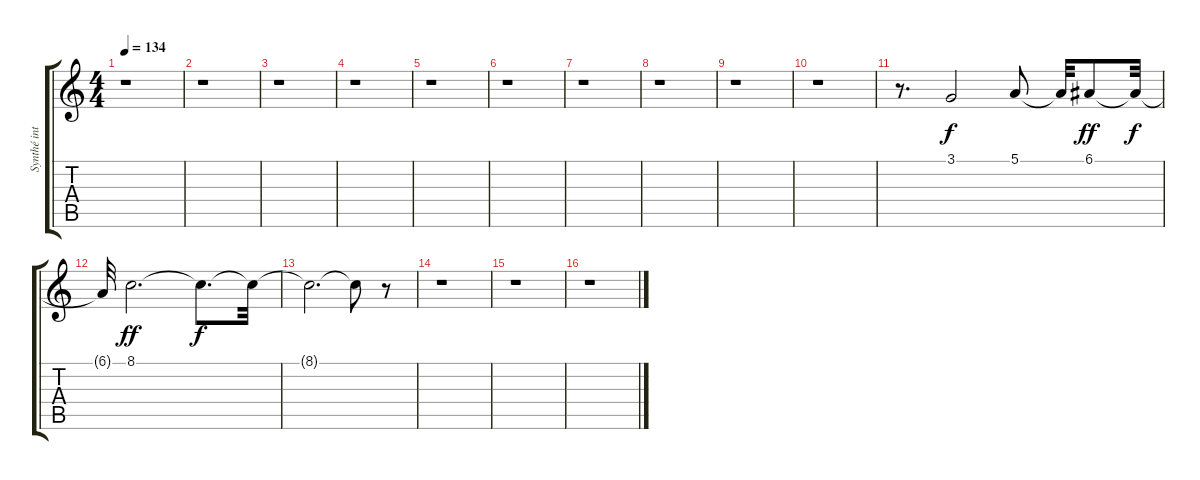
\track ("Synthé intro" "Synthé int") {instrument lead8bassandlead}
\staff {score tabs}
\tuning (E4 B3 G3 D3 A2 E2) {hide}
\ts (4 4)
\tempo 134
\clef g2
\ks c
r.1{dy f instrument lead8bassandlead} |
r.1 |
r.1 |
r.1 |
r.1 |
r.1 |
r.1 |
r.1 |
r.1 |
r.1 |
r.8{d} 3.1.2 5.1.8 5.1{t}.32 6.1.8{dy ff} 6.1{t}.32{dy f} |
6.1{t}.32 8.1.2{d dy ff} 8.1{t}.8{d dy f} 8.1{t}.32 |
8.1{t}.2{d} 8.1{t}.8 r.8 |
r.1 |
r.1 |
r.1
